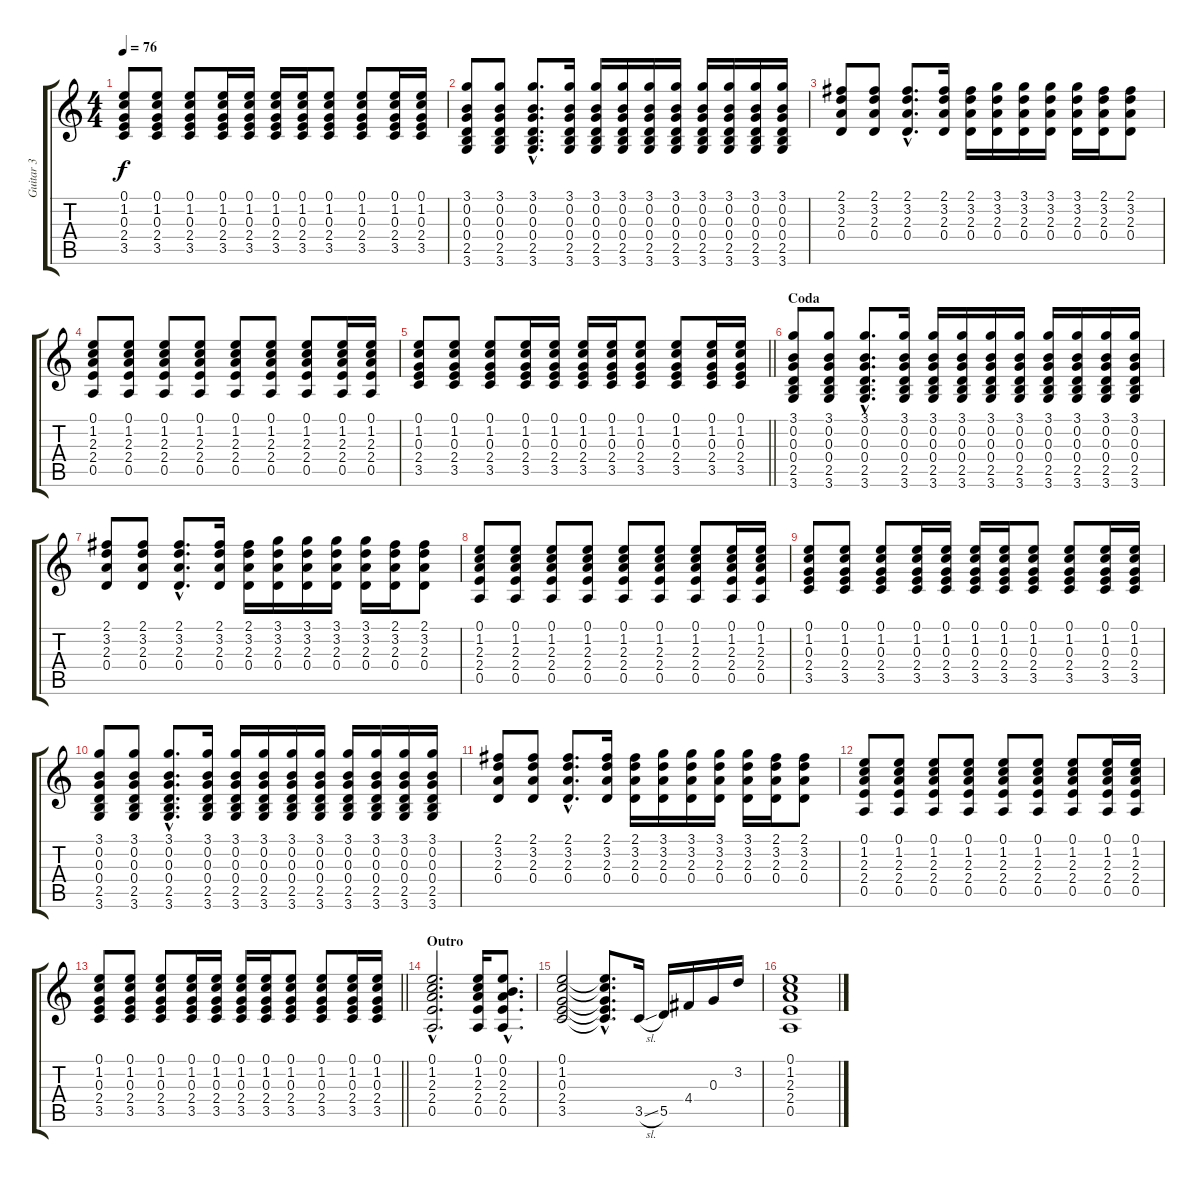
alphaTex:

\track ("Guitar 3" "Guitar 3") {instrument distortionguitar}
\staff {score tabs}
\tuning (E4 B3 G3 D3 A2 E2) {hide}
\ts (4 4)
\tempo 76
\clef g2
\ks c
(0.1 1.2 0.3 2.4 3.5).8{dy f} (0.1 1.2 0.3 2.4 3.5).8 (0.1 1.2 0.3 2.4 3.5).8 (0.1 1.2 0.3 2.4 3.5).16 (0.1 1.2 0.3 2.4 3.5).16 (0.1 1.2 0.3 2.4 3.5).16 (0.1 1.2 0.3 2.4 3.5).16 (0.1 1.2 0.3 2.4 3.5).8 (0.1 1.2 0.3 2.4 3.5).8 (0.1 1.2 0.3 2.4 3.5).16 (0.1 1.2 0.3 2.4 3.5).16 |
(3.1 0.2 0.3 0.4 2.5 3.6).8 (3.1 0.2 0.3 0.4 2.5 3.6).8 (3.1{hac} 0.2{hac} 0.3{hac} 0.4{hac} 2.5{hac} 3.6{hac}).8{d} (3.1 0.2 0.3 0.4 2.5 3.6).16 (3.1 0.2 0.3 0.4 2.5 3.6).16 (3.1 0.2 0.3 0.4 2.5 3.6).16 (3.1 0.2 0.3 0.4 2.5 3.6).16 (3.1 0.2 0.3 0.4 2.5 3.6).16 (3.1 0.2 0.3 0.4 2.5 3.6).16 (3.1 0.2 0.3 0.4 2.5 3.6).16 (3.1 0.2 0.3 0.4 2.5 3.6).16 (3.1 0.2 0.3 0.4 2.5 3.6).16 |
(2.1 3.2 2.3 0.4).8 (2.1 3.2 2.3 0.4).8 (2.1{hac} 3.2{hac} 2.3{hac} 0.4{hac}).8{d} (2.1 3.2 2.3 0.4).16 (2.1 3.2 2.3 0.4).16 (3.1 3.2 2.3 0.4).16 (3.1 3.2 2.3 0.4).16 (3.1 3.2 2.3 0.4).16 (3.1 3.2 2.3 0.4).16 (2.1 3.2 2.3 0.4).16 (2.1 3.2 2.3 0.4).8 |
(0.1 1.2 2.3 2.4 0.5).8 (0.1 1.2 2.3 2.4 0.5).8 (0.1 1.2 2.3 2.4 0.5).8 (0.1 1.2 2.3 2.4 0.5).8 (0.1 1.2 2.3 2.4 0.5).8 (0.1 1.2 2.3 2.4 0.5).8 (0.1 1.2 2.3 2.4 0.5).8 (0.1 1.2 2.3 2.4 0.5).16 (0.1 1.2 2.3 2.4 0.5).16 |
\barLineRight lightlight
(0.1 1.2 0.3 2.4 3.5).8 (0.1 1.2 0.3 2.4 3.5).8 (0.1 1.2 0.3 2.4 3.5).8 (0.1 1.2 0.3 2.4 3.5).16 (0.1 1.2 0.3 2.4 3.5).16 (0.1 1.2 0.3 2.4 3.5).16 (0.1 1.2 0.3 2.4 3.5).16 (0.1 1.2 0.3 2.4 3.5).8 (0.1 1.2 0.3 2.4 3.5).8 (0.1 1.2 0.3 2.4 3.5).16 (0.1 1.2 0.3 2.4 3.5).16 |
\section ("" "Coda")
(3.1 0.2 0.3 0.4 2.5 3.6).8 (3.1 0.2 0.3 0.4 2.5 3.6).8 (3.1{hac} 0.2{hac} 0.3{hac} 0.4{hac} 2.5{hac} 3.6{hac}).8{d} (3.1 0.2 0.3 0.4 2.5 3.6).16 (3.1 0.2 0.3 0.4 2.5 3.6).16 (3.1 0.2 0.3 0.4 2.5 3.6).16 (3.1 0.2 0.3 0.4 2.5 3.6).16 (3.1 0.2 0.3 0.4 2.5 3.6).16 (3.1 0.2 0.3 0.4 2.5 3.6).16 (3.1 0.2 0.3 0.4 2.5 3.6).16 (3.1 0.2 0.3 0.4 2.5 3.6).16 (3.1 0.2 0.3 0.4 2.5 3.6).16 |
(2.1 3.2 2.3 0.4).8 (2.1 3.2 2.3 0.4).8 (2.1{hac} 3.2{hac} 2.3{hac} 0.4{hac}).8{d} (2.1 3.2 2.3 0.4).16 (2.1 3.2 2.3 0.4).16 (3.1 3.2 2.3 0.4).16 (3.1 3.2 2.3 0.4).16 (3.1 3.2 2.3 0.4).16 (3.1 3.2 2.3 0.4).16 (2.1 3.2 2.3 0.4).16 (2.1 3.2 2.3 0.4).8 |
(0.1 1.2 2.3 2.4 0.5).8 (0.1 1.2 2.3 2.4 0.5).8 (0.1 1.2 2.3 2.4 0.5).8 (0.1 1.2 2.3 2.4 0.5).8 (0.1 1.2 2.3 2.4 0.5).8 (0.1 1.2 2.3 2.4 0.5).8 (0.1 1.2 2.3 2.4 0.5).8 (0.1 1.2 2.3 2.4 0.5).16 (0.1 1.2 2.3 2.4 0.5).16 |
(0.1 1.2 0.3 2.4 3.5).8 (0.1 1.2 0.3 2.4 3.5).8 (0.1 1.2 0.3 2.4 3.5).8 (0.1 1.2 0.3 2.4 3.5).16 (0.1 1.2 0.3 2.4 3.5).16 (0.1 1.2 0.3 2.4 3.5).16 (0.1 1.2 0.3 2.4 3.5).16 (0.1 1.2 0.3 2.4 3.5).8 (0.1 1.2 0.3 2.4 3.5).8 (0.1 1.2 0.3 2.4 3.5).16 (0.1 1.2 0.3 2.4 3.5).16 |
(3.1 0.2 0.3 0.4 2.5 3.6).8 (3.1 0.2 0.3 0.4 2.5 3.6).8 (3.1{hac} 0.2{hac} 0.3{hac} 0.4{hac} 2.5{hac} 3.6{hac}).8{d} (3.1 0.2 0.3 0.4 2.5 3.6).16 (3.1 0.2 0.3 0.4 2.5 3.6).16 (3.1 0.2 0.3 0.4 2.5 3.6).16 (3.1 0.2 0.3 0.4 2.5 3.6).16 (3.1 0.2 0.3 0.4 2.5 3.6).16 (3.1 0.2 0.3 0.4 2.5 3.6).16 (3.1 0.2 0.3 0.4 2.5 3.6).16 (3.1 0.2 0.3 0.4 2.5 3.6).16 (3.1 0.2 0.3 0.4 2.5 3.6).16 |
(2.1 3.2 2.3 0.4).8 (2.1 3.2 2.3 0.4).8 (2.1{hac} 3.2{hac} 2.3{hac} 0.4{hac}).8{d} (2.1 3.2 2.3 0.4).16 (2.1 3.2 2.3 0.4).16 (3.1 3.2 2.3 0.4).16 (3.1 3.2 2.3 0.4).16 (3.1 3.2 2.3 0.4).16 (3.1 3.2 2.3 0.4).16 (2.1 3.2 2.3 0.4).16 (2.1 3.2 2.3 0.4).8 |
(0.1 1.2 2.3 2.4 0.5).8 (0.1 1.2 2.3 2.4 0.5).8 (0.1 1.2 2.3 2.4 0.5).8 (0.1 1.2 2.3 2.4 0.5).8 (0.1 1.2 2.3 2.4 0.5).8 (0.1 1.2 2.3 2.4 0.5).8 (0.1 1.2 2.3 2.4 0.5).8 (0.1 1.2 2.3 2.4 0.5).16 (0.1 1.2 2.3 2.4 0.5).16 |
\barLineRight lightlight
(0.1 1.2 0.3 2.4 3.5).8 (0.1 1.2 0.3 2.4 3.5).8 (0.1 1.2 0.3 2.4 3.5).8 (0.1 1.2 0.3 2.4 3.5).16 (0.1 1.2 0.3 2.4 3.5).16 (0.1 1.2 0.3 2.4 3.5).16 (0.1 1.2 0.3 2.4 3.5).16 (0.1 1.2 0.3 2.4 3.5).8 (0.1 1.2 0.3 2.4 3.5).8 (0.1 1.2 0.3 2.4 3.5).16 (0.1 1.2 0.3 2.4 3.5).16 |
\section ("" "Outro")
(0.1{hac} 1.2{hac} 2.3{hac} 2.4{hac} 0.5{hac}).2{d} (0.1 1.2 2.3 2.4 0.5).16 (0.1{hac} 0.2{hac} 2.3{hac} 2.4{hac} 0.5{hac}).8{d} |
(0.1 1.2 0.3 2.4 3.5).2 (0.1{hac t} 1.2{hac t} 0.3{hac t} 2.4{hac t} 3.5{hac t}).8{d} 3.5{sl}.16 5.5.16 4.4.16 0.3.16 3.2.16 |
(0.1 1.2 2.3 2.4 0.5).1
